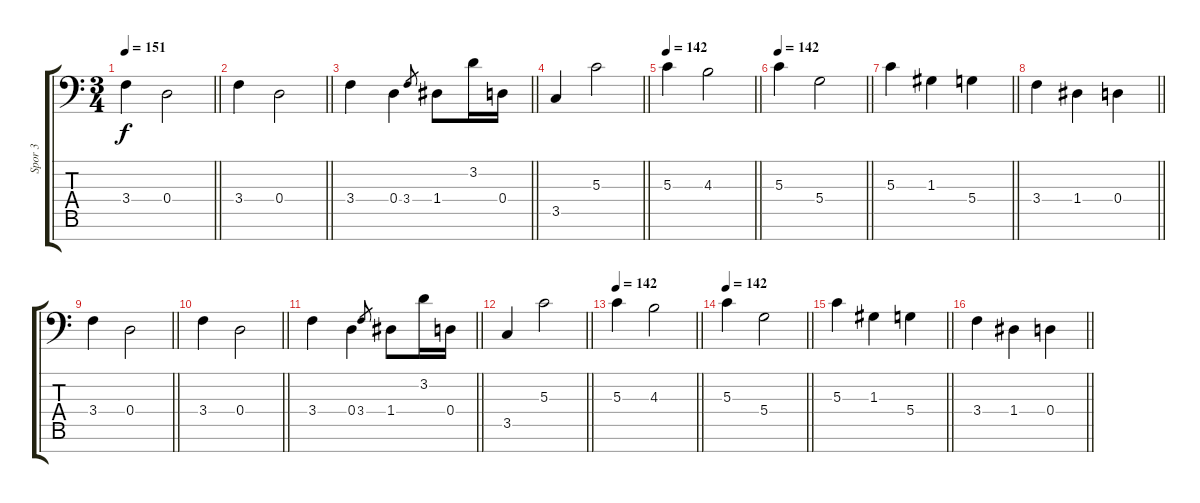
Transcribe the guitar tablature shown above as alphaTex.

\track ("Spor 3" "Spor 3") {instrument violin}
\staff {score tabs}
\tuning (E4 B3 G3 D3 A2 E2 C-1) {hide}
\ts (3 4)
\tempo 151
\clef f4
\barLineRight lightlight
\ks c
3.4.4{dy f} 0.4.2 |
\barLineRight lightlight
3.4.4 0.4.2 |
\barLineRight lightlight
3.4.4 0.4.4 3.4.8{gr} 1.4.8 3.2.16 0.4.16 |
\barLineRight lightlight
3.5.4 5.3.2 |
\tempo 142
\barLineRight lightlight
5.3.4 4.3.2 |
\tempo 142
\barLineRight lightlight
5.3.4 5.4.2 |
\barLineRight lightlight
5.3.4 1.3.4 5.4.4 |
\barLineRight lightlight
3.4.4 1.4.4 0.4.4 |
\barLineRight lightlight
3.4.4 0.4.2 |
\barLineRight lightlight
3.4.4 0.4.2 |
\barLineRight lightlight
3.4.4 0.4.4 3.4.8{gr} 1.4.8 3.2.16 0.4.16 |
\barLineRight lightlight
3.5.4 5.3.2 |
\tempo 142
\barLineRight lightlight
5.3.4 4.3.2 |
\tempo 142
\barLineRight lightlight
5.3.4 5.4.2 |
\barLineRight lightlight
5.3.4 1.3.4 5.4.4 |
\barLineRight lightlight
3.4.4 1.4.4 0.4.4
